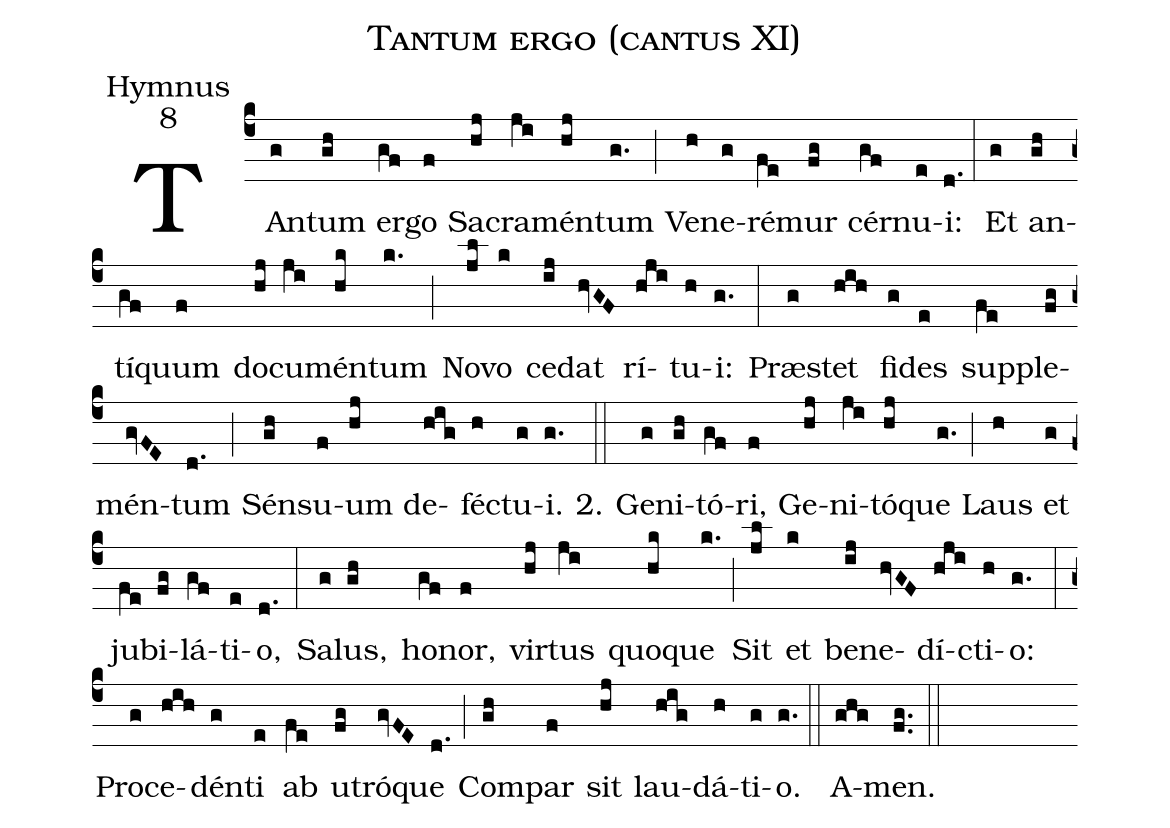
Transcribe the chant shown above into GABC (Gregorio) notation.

name:Tantum ergo (cantus XI);
office-part:Hymnus;
mode:8;
%%
(c4) TAn(g)tum(gh) er(gf)go(f) Sa(hj)cra(ji)mén(hj)tum(g.) (;)
Ve(h)ne(g)ré(fe)mur(fg) cér(gf)nu(e)i:(d.) (:)
Et(g) an(gh)tí(gf)quum(f) do(hj)cu(ji)mén(hk)tum(k.) (;)
No(jl)vo(k) ce(ij)dat(hvGF) rí(hji)tu(h)i:(g.) (:)
Præ(g)stet(hih) fi(g)des(e) sup(fe)ple(fg)mén(gvFE)tum(d.) (;)
Sén(gh)su(f)um(hj) de(hig)fé(h)ctu(g)i.(g.)
2.(::)

Ge(g)ni(gh)tó(gf)ri,(f) Ge(hj)ni(ji)tó(hj)que(g.) (;)
Laus(h) et(g) ju(fe)bi(fg)lá(gf)ti(e)o,(d.) (:)
Sa(g)lus,(gh) ho(gf)nor,(f) vir(hj)tus(ji) quo(hk)que(k.) (;)
Sit(jl) et(k) be(ij)ne(hvGF)dí(hji)cti(h)o:(g.) (:)
Pro(g)ce(hih)dén(g)ti(e) ab(fe) u(fg)tró(gvFE)que(d.) (;)
Com(gh)par(f) sit(hj) lau(hig)dá(h)ti(g)o.(g.) (::)
A(ghg)men.(f.g.) (::)
